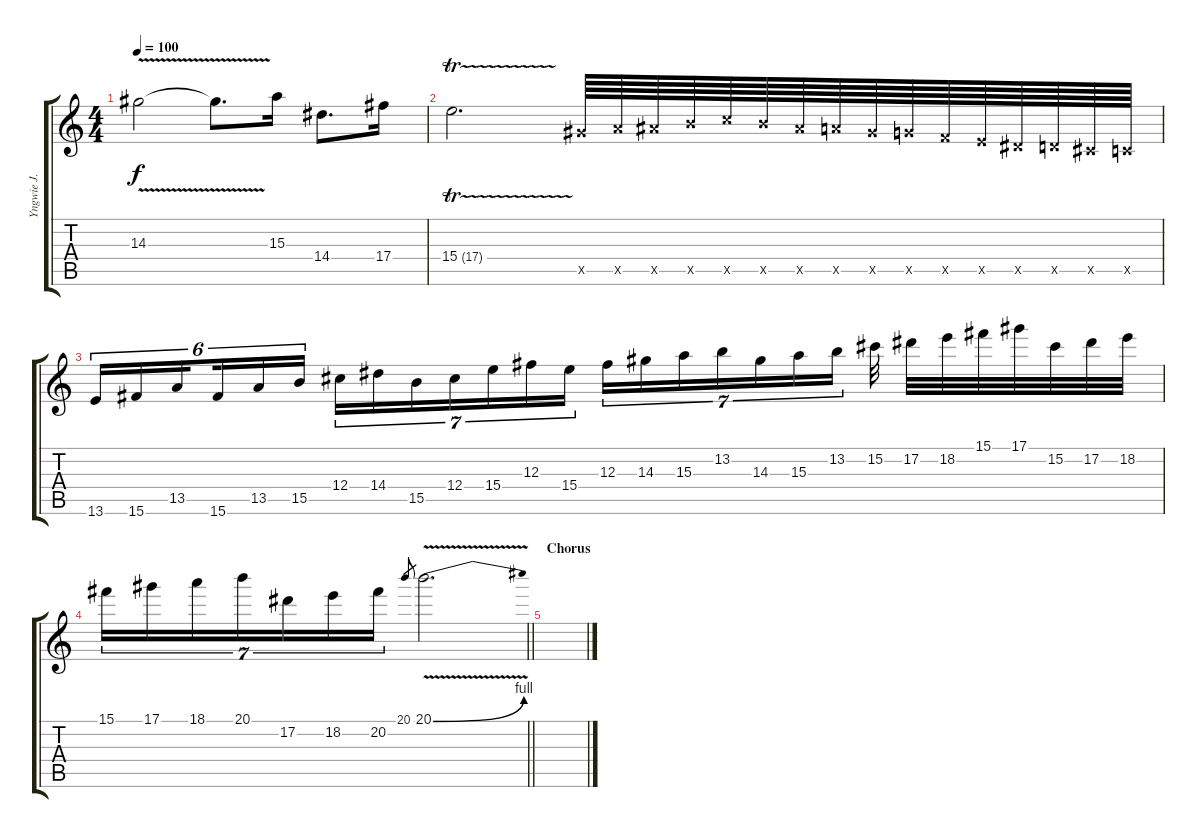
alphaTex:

\track ("Yngwie J. Malmsteen" "Yngwie J. ") {instrument overdrivenguitar}
\staff {score tabs}
\tuning (Eb4 Bb3 Gb3 Db3 Ab2 Eb2) {hide}
\ts (4 4)
\tempo 100
\clef g2
\ks c
14.3{v}.2{dy f} 14.3{t}.8{d} 15.3.16 14.4.8{d} 17.4.16 |
15.4{tr (17 32)}.2{d} 12.5{x}.64 13.5{x}.64 14.5{x}.64 15.5{x}.64 16.5{x}.64 15.5{x}.64 14.5{x}.64 13.5{x}.64 12.5{x}.64 11.5{x}.64 9.5{x}.64 8.5{x}.64 7.5{x}.64 6.5{x}.64 5.5{x}.64 4.5{x}.64 |
13.6.16{tu (6 4)} 15.6.16{tu (6 4)} 13.5.16{tu (6 4) beam splitsecondary} 15.6.16{tu (6 4)} 13.5.16{tu (6 4)} 15.5.16{tu (6 4)} 12.4.16{tu (7 4)} 14.4.16{tu (7 4)} 15.5.16{tu (7 4)} 12.4.16{tu (7 4)} 15.4.16{tu (7 4)} 12.3.16{tu (7 4)} 15.4.16{tu (7 4)} 12.3.16{tu (7 4)} 14.3.16{tu (7 4)} 15.3.16{tu (7 4)} 13.2.16{tu (7 4)} 14.3.16{tu (7 4)} 15.3.16{tu (7 4)} 13.2.16{tu (7 4)} 15.2.32 17.2.32 18.2.32 15.1.32 17.1.32 15.2.32 17.2.32 18.2.32 |
\barLineRight lightlight
15.1.16{tu (7 4)} 17.1.16{tu (7 4)} 18.1.16{tu (7 4)} 20.1.16{tu (7 4)} 17.2.16{tu (7 4)} 18.2.16{tu (7 4)} 20.2.16{tu (7 4)} 20.1.8{gr} 20.1{be (bend 0 0 60 4) v}.2{d} |
\section ("" "Chorus")
